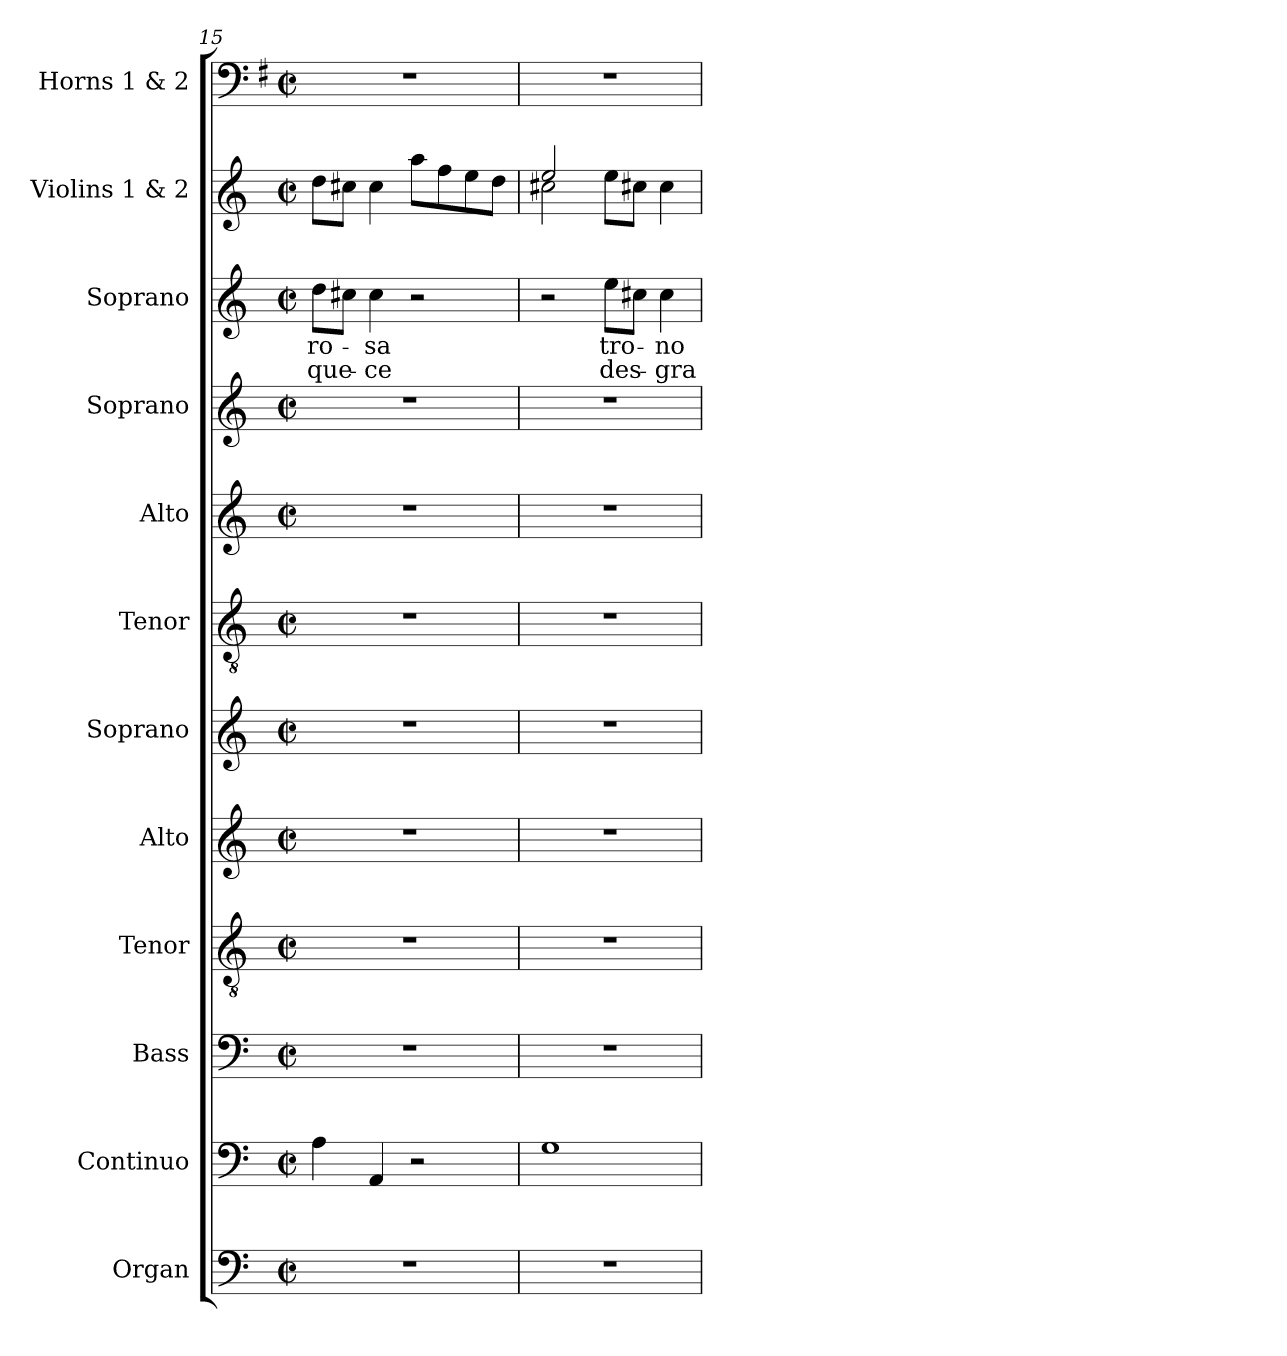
**kern	**kern	**kern	**kern	**kern	**kern	**kern	**kern	**kern	**kern	**text	**text	**kern	**kern
*part12	*part11	*part10	*part9	*part8	*part7	*part6	*part5	*part4	*part3	*part3	*part3	*part2	*part1
*staff12	*staff11	*staff10	*staff9	*staff8	*staff7	*staff6	*staff5	*staff4	*staff3	*staff3	*staff3	*staff2	*staff1
*I"Organ	*I"Continuo	*I"Bass	*I"Tenor	*I"Alto	*I"Soprano	*I"Tenor	*I"Alto	*I"Soprano	*I"Soprano	*	*	*I"Violins 1 & 2	*I"Horns 1 & 2
*I'Org.	*I'Cont.	*I'B.	*I'T.	*I'A.	*I'S.	*I'T.	*I'A.	*I'S.	*I'S.	*	*	*I'Vlns	*I'Hns.
*clefF4	*clefF4	*clefF4	*clefGv2	*clefG2	*clefG2	*clefGv2	*clefG2	*clefG2	*clefG2	*	*	*clefG2	*clefF4
*	*	*	*ITrd7c12	*	*	*ITrd7c12	*	*	*	*	*	*	*ITrd4c7
*k[]	*k[]	*k[]	*k[]	*k[]	*k[]	*k[]	*k[]	*k[]	*k[]	*	*	*k[]	*k[]
*C:	*C:	*C:	*C:	*C:	*C:	*C:	*C:	*C:	*C:	*	*	*C:	*C:
*M2/2	*M2/2	*M2/2	*M2/2	*M2/2	*M2/2	*M2/2	*M2/2	*M2/2	*M2/2	*	*	*M2/2	*M2/2
*met(c|)	*met(c|)	*met(c|)	*met(c|)	*met(c|)	*met(c|)	*met(c|)	*met(c|)	*met(c|)	*met(c|)	*	*	*met(c|)	*met(c|)
=15	=15	=15	=15	=15	=15	=15	=15	=15	=15	=15	=15	=15	=15
!	!	!	!	!	!	!	!	!	!	!LO:LY:b:color=#000000	!LO:LY:b:color=#000000	!	!
1r	4Ai\	1r	1r	1r	1r	1r	1r	1r	8ddi\L	-ro-	-que-	8ddi\L	1r
.	.	.	.	.	.	.	.	.	8cc#Xi\J	.	.	8cc#Xi\J	.
!	!	!	!	!	!	!	!	!	!	!LO:LY:b:color=#000000	!LO:LY:b:color=#000000	!	!
.	4AAi/	.	.	.	.	.	.	.	4cc#i\	-sa	-ce	4cc#i\	.
.	2r	.	.	.	.	.	.	.	2r	.	.	8aai\L	.
.	.	.	.	.	.	.	.	.	.	.	.	8ffi\	.
.	.	.	.	.	.	.	.	.	.	.	.	8eei\	.
.	.	.	.	.	.	.	.	.	.	.	.	8ddi\J	.
=16	=16	=16	=16	=16	=16	=16	=16	=16	=16	=16	=16	=16	=16
*	*	*	*	*	*	*	*	*	*	*	*	*^	*
1r	1Gi	1r	1r	1r	1r	1r	1r	1r	2r	.	.	2eei/	2cc#Xi\	1r
!	!	!	!	!	!	!	!	!	!	!LO:LY:b:color=#000000	!LO:LY:b:color=#000000	!	!	!
.	.	.	.	.	.	.	.	.	8eei\L	tro-	des-	8eei\L	2ryy	.
.	.	.	.	.	.	.	.	.	8cc#Xi\J	.	.	8cc#Xi\J	.	.
!	!	!	!	!	!	!	!	!	!	!LO:LY:b:color=#000000	!LO:LY:b:color=#000000	!	!	!
.	.	.	.	.	.	.	.	.	4cc#i\	-no	-gra-	4cc#i\	.	.
*	*	*	*	*	*	*	*	*	*	*	*	*v	*v	*
=	=	=	=	=	=	=	=	=	=	=	=	=	=
*-	*-	*-	*-	*-	*-	*-	*-	*-	*-	*-	*-	*-	*-
